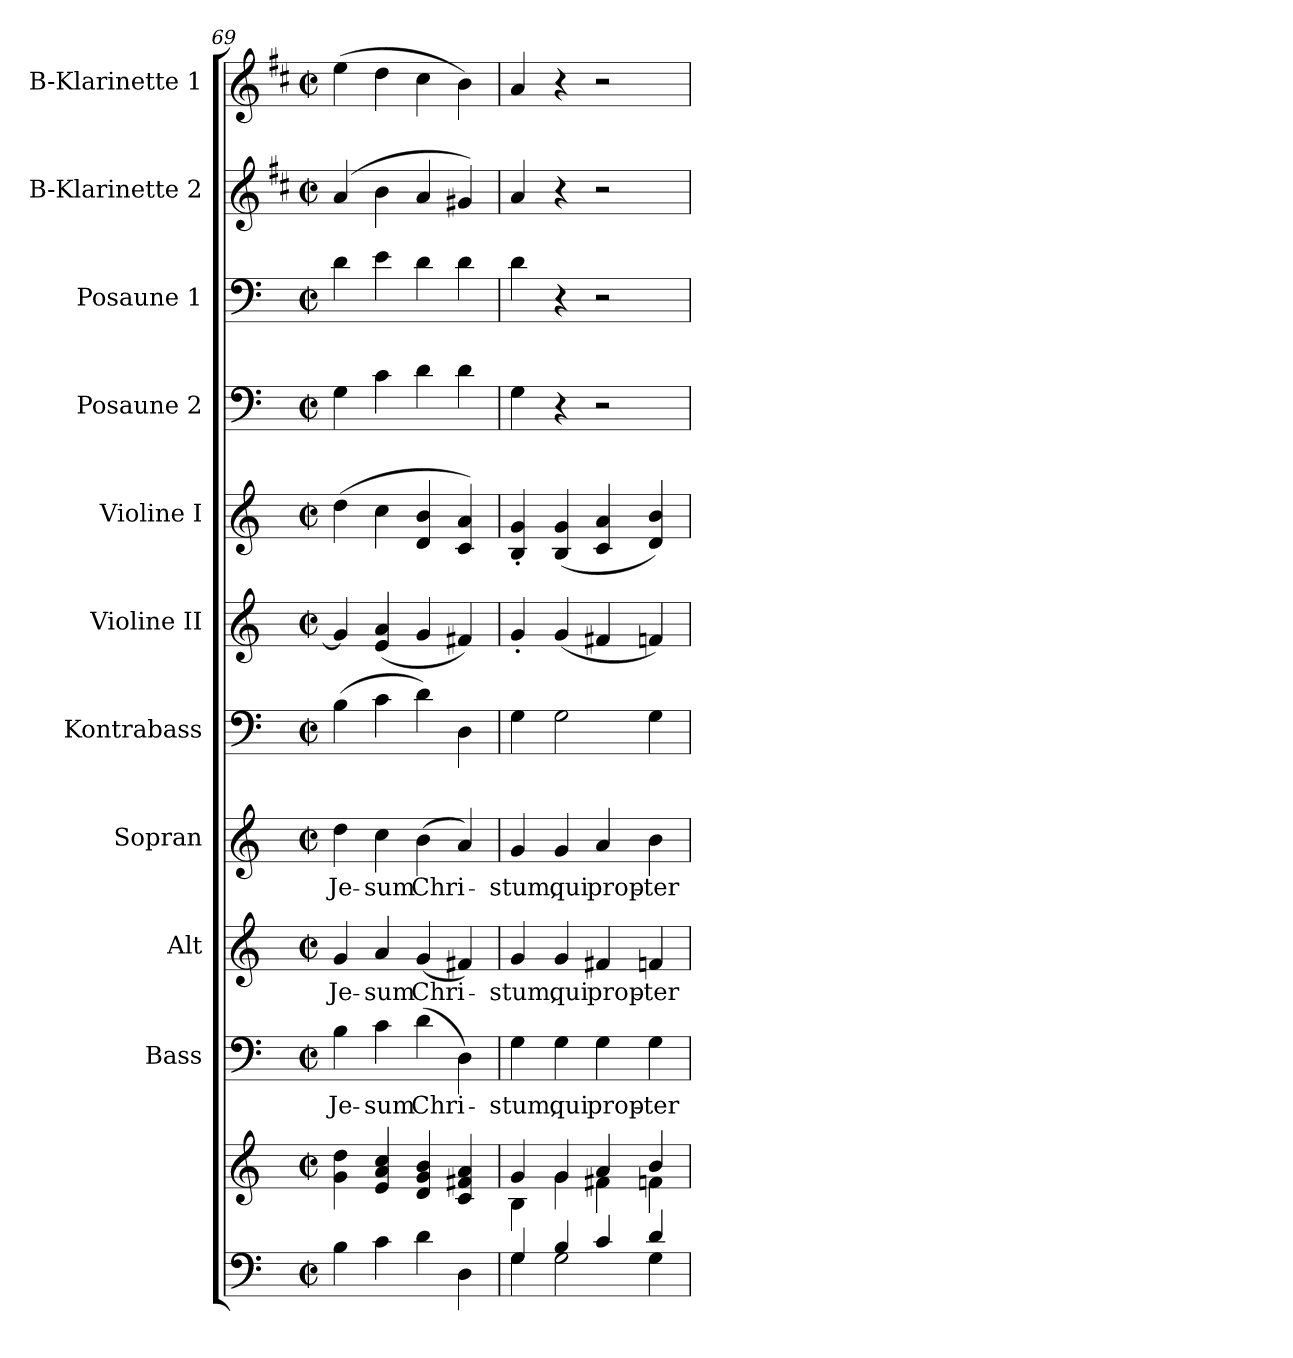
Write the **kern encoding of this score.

**kern	**kern	**kern	**text	**kern	**text	**kern	**text	**kern	**kern	**kern	**kern	**kern	**kern	**kern
*part11	*part11	*part10	*part10	*part9	*part9	*part8	*part8	*part7	*part6	*part5	*part4	*part3	*part2	*part1
*staff12	*staff11	*staff10	*staff10	*staff9	*staff9	*staff8	*staff8	*staff7	*staff6	*staff5	*staff4	*staff3	*staff2	*staff1
*	*	*I"Bass	*	*I"Alt	*	*I"Sopran	*	*I"Kontrabass	*I"Violine II	*I"Violine I	*I"Posaune 2	*I"Posaune 1	*I"B-Klarinette 2	*I"B-Klarinette 1
*	*	*I'B.	*	*I'A.	*	*I'S.	*	*I'Kb.	*I'Vl. II	*I'Vl. I	*I'Pos. 2	*I'Pos. 1	*I'B Kl. 2	*I'B Kl. 1
*clefF4	*clefG2	*clefF4	*	*clefG2	*	*clefG2	*	*clefF4	*clefG2	*clefG2	*clefF4	*clefF4	*clefG2	*clefG2
*	*	*	*	*	*	*	*	*ITrd7c12	*	*	*	*	*ITrd1c2	*ITrd1c2
*k[]	*k[]	*k[]	*	*k[]	*	*k[]	*	*k[]	*k[]	*k[]	*k[]	*k[]	*k[]	*k[]
*C:	*C:	*C:	*	*C:	*	*C:	*	*C:	*C:	*C:	*C:	*C:	*C:	*C:
*M2/2	*M2/2	*M2/2	*	*M2/2	*	*M2/2	*	*M2/2	*M2/2	*M2/2	*M2/2	*M2/2	*M2/2	*M2/2
*met(c|)	*met(c|)	*met(c|)	*	*met(c|)	*	*met(c|)	*	*met(c|)	*met(c|)	*met(c|)	*met(c|)	*met(c|)	*met(c|)	*met(c|)
=69	=69	=69	=69	=69	=69	=69	=69	=69	=69	=69	=69	=69	=69	=69
!	!	!	!LO:LY:b	!	!LO:LY:b	!	!LO:LY:b	!	!	!	!	!	!	!
4B\	4g\ 4dd\	4B\	Je-	4g/	Je-	4dd\	Je-	(>4BB\	4g/]	(>4dd\	4G\	4d\	(4g/	(>4dd\
!	!	!	!LO:LY:b	!	!LO:LY:b	!	!LO:LY:b	!	!	!	!	!	!	!
4c\	4e/ 4a/ 4cc/	4c\	-sum	4a/	-sum	4cc\	-sum	4C\	(<4e/ 4a/	4cc\	4c\	4e\	4a\	4cc\
!	!	!	!LO:LY:b	!	!LO:LY:b	!	!LO:LY:b	!	!	!	!	!	!	!
4d\	4d/ 4g/ 4b/	(>4d\	Chri-	(<4g/	Chri-	(>4b\	Chri-	4D\)	4g/	4d/ 4b/	4d\	4d\	4g/	4b\
4D\	4c/ 4f#X/ 4a/	4D\)	.	4f#X/)	.	4a/)	.	4DD\	4f#X/)	4c/ 4a/)	4d\	4d\	4f#X/)	4a\)
=70	=70	=70	=70	=70	=70	=70	=70	=70	=70	=70	=70	=70	=70	=70
*^	*^	*	*	*	*	*	*	*	*	*	*	*	*	*
!	!	!	!	!	!LO:LY:b	!	!LO:LY:b	!	!LO:LY:b	!	!	!	!	!	!	!
4G/	4G\	4g/	4B\	4G\	-stum,	4g/	-stum,	4g/	-stum,	4GG\	4g'</	4B/'< 4g/'<	4G\	4d\	4g/	4g/
!	!	!	!	!	!LO:LY:b	!	!LO:LY:b	!	!LO:LY:b	!	!	!	!	!	!	!
4B/	2G\	4g/	4g\	4G\	qui	4g/	qui	4g/	qui	2GG\	(<4g/	(<4B/ 4g/	4r	4r	4r	4r
!	!	!	!	!	!LO:LY:b	!	!LO:LY:b	!	!LO:LY:b	!	!	!	!	!	!	!
4c/	.	4a/	4f#X\	4G\	prop-	4f#X/	prop-	4a/	prop-	.	4f#X/	4c/ 4a/	2r	2r	2r	2r
!	!	!	!	!	!LO:LY:b	!	!LO:LY:b	!	!LO:LY:b	!	!	!	!	!	!	!
4d/	4G\	4b/	4fn\	4G\	-ter	4fn/	-ter	4b\	-ter	4GG\	4fn/)	4d/ 4b/)	.	.	.	.
*v	*v	*	*	*	*	*	*	*	*	*	*	*	*	*	*	*
*	*v	*v	*	*	*	*	*	*	*	*	*	*	*	*	*
=	=	=	=	=	=	=	=	=	=	=	=	=	=	=
*-	*-	*-	*-	*-	*-	*-	*-	*-	*-	*-	*-	*-	*-	*-
